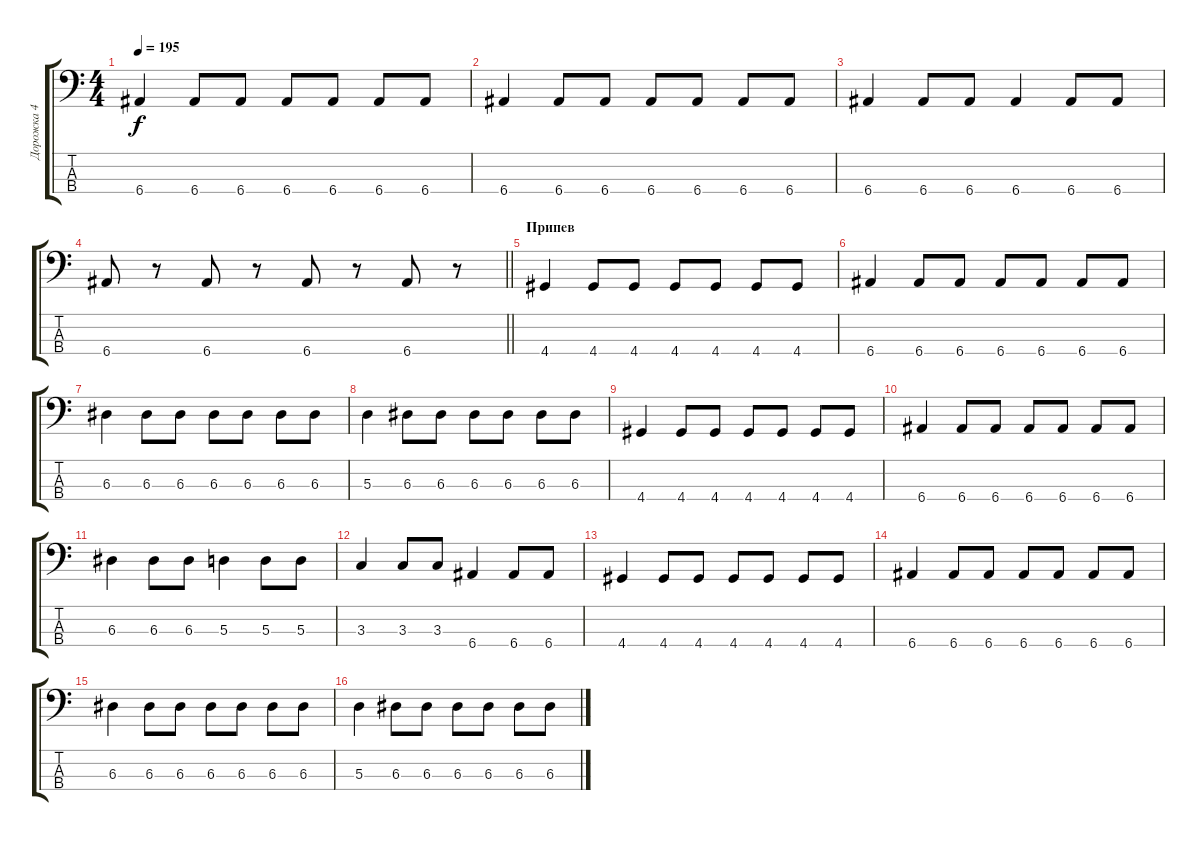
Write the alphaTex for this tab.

\track ("Дорожка 4" "Дорожка 4") {instrument electricbasspick}
\staff {score tabs}
\tuning (G2 D2 A1 E1) {hide}
\ts (4 4)
\tempo 195
\clef f4
\ks c
6.4.4{dy f} 6.4.8 6.4.8 6.4.8 6.4.8 6.4.8 6.4.8 |
6.4.4 6.4.8 6.4.8 6.4.8 6.4.8 6.4.8 6.4.8 |
6.4.4 6.4.8 6.4.8 6.4.4 6.4.8 6.4.8 |
\barLineRight lightlight
6.4.8 r.8 6.4.8 r.8 6.4.8 r.8 6.4.8 r.8 |
\section ("" "Припев")
4.4.4 4.4.8 4.4.8 4.4.8 4.4.8 4.4.8 4.4.8 |
6.4.4 6.4.8 6.4.8 6.4.8 6.4.8 6.4.8 6.4.8 |
6.3.4 6.3.8 6.3.8 6.3.8 6.3.8 6.3.8 6.3.8 |
5.3.4 6.3.8 6.3.8 6.3.8 6.3.8 6.3.8 6.3.8 |
4.4.4 4.4.8 4.4.8 4.4.8 4.4.8 4.4.8 4.4.8 |
6.4.4 6.4.8 6.4.8 6.4.8 6.4.8 6.4.8 6.4.8 |
6.3.4 6.3.8 6.3.8 5.3.4 5.3.8 5.3.8 |
3.3.4 3.3.8 3.3.8 6.4.4 6.4.8 6.4.8 |
4.4.4 4.4.8 4.4.8 4.4.8 4.4.8 4.4.8 4.4.8 |
6.4.4 6.4.8 6.4.8 6.4.8 6.4.8 6.4.8 6.4.8 |
6.3.4 6.3.8 6.3.8 6.3.8 6.3.8 6.3.8 6.3.8 |
5.3.4 6.3.8 6.3.8 6.3.8 6.3.8 6.3.8 6.3.8
